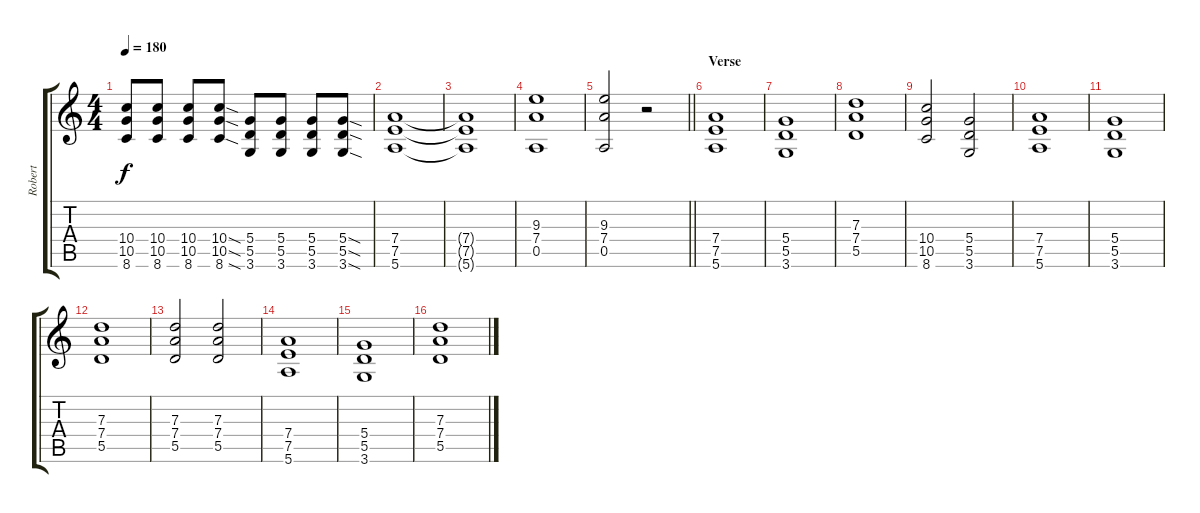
\track ("Robert" "Robert") {instrument overdrivenguitar}
\staff {score tabs}
\tuning (E4 B3 G3 D3 A2 E2) {hide}
\ts (4 4)
\tempo 180
\clef g2
\ks c
(10.4 10.5 8.6).8{dy f} (10.4 10.5 8.6).8 (10.4 10.5 8.6).8 (10.4{sod} 10.5{sod} 8.6{sod}).8 (5.4 5.5 3.6).8 (5.4 5.5 3.6).8 (5.4 5.5 3.6).8 (5.4{sod} 5.5{sod} 3.6{sod}).8 |
(7.4 7.5 5.6).1 |
(7.4{t} 7.5{t} 5.6{t}).1 |
(9.3 7.4 0.5).1 |
\barLineRight lightlight
(9.3 7.4 0.5).2 r.2 |
\section ("" "Verse")
(7.4 7.5 5.6).1{volume 11} |
(5.4 5.5 3.6).1 |
(7.3 7.4 5.5).1 |
(10.4 10.5 8.6).2 (5.4 5.5 3.6).2 |
(7.4 7.5 5.6).1 |
(5.4 5.5 3.6).1 |
(7.3 7.4 5.5).1 |
(7.3 7.4 5.5).2 (7.3 7.4 5.5).2 |
(7.4 7.5 5.6).1 |
(5.4 5.5 3.6).1 |
(7.3 7.4 5.5).1
